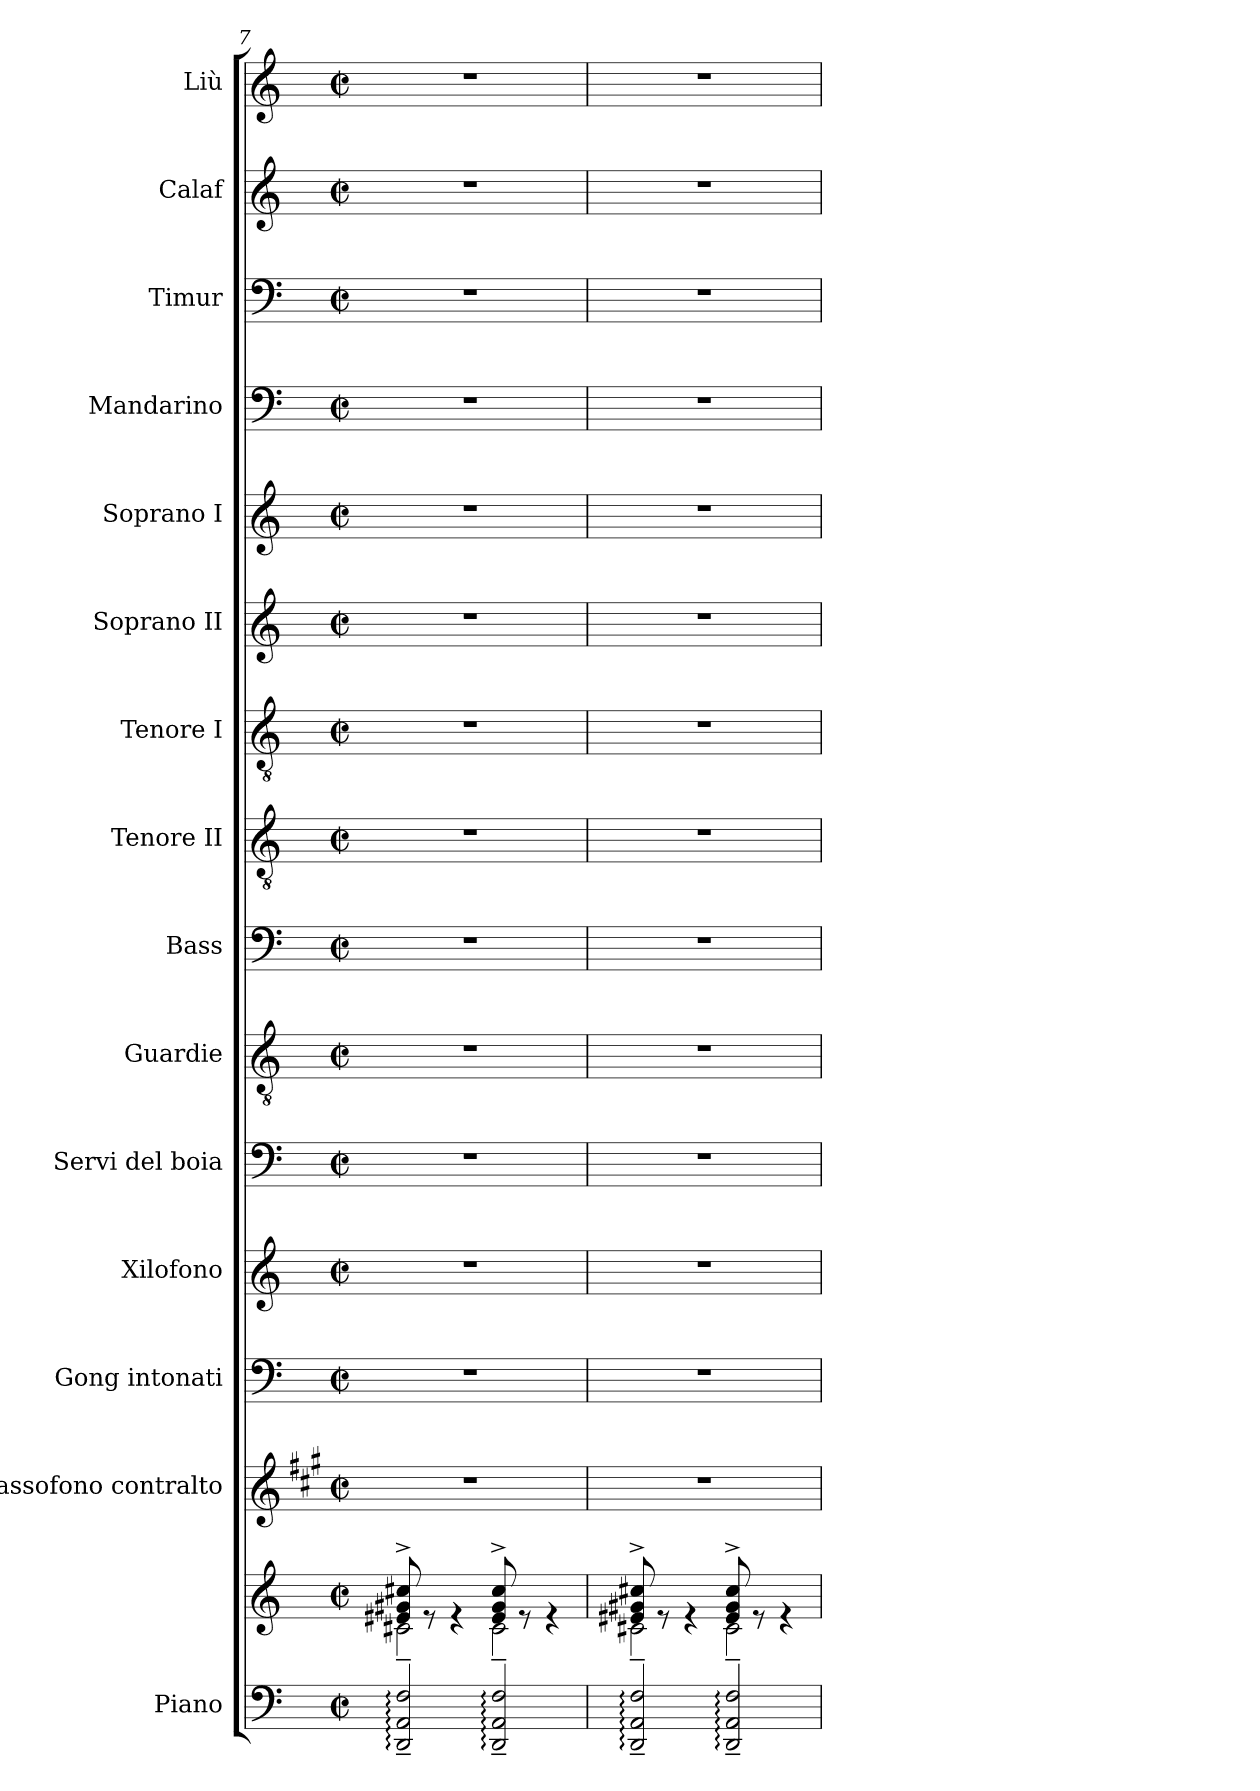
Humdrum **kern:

**kern	**kern	**kern	**kern	**kern	**kern	**kern	**kern	**kern	**kern	**kern	**kern	**kern	**kern	**kern	**kern
*part15	*part15	*part14	*part13	*part12	*part11	*part10	*part9	*part8	*part7	*part6	*part5	*part4	*part3	*part2	*part1
*staff16	*staff15	*staff14	*staff13	*staff12	*staff11	*staff10	*staff9	*staff8	*staff7	*staff6	*staff5	*staff4	*staff3	*staff2	*staff1
*I"Piano	*	*I"Sassofono contralto	*I"Gong intonati	*I"Xilofono	*I"Servi del boia	*I"Guardie	*I"Bass	*I"Tenore II	*I"Tenore I	*I"Soprano II	*I"Soprano I	*I"Mandarino	*I"Timur	*I"Calaf	*I"Liù
*I'Pno.	*	*	*I'Gong int.	*I'Xil.	*I'Ser.B.	*I'G.	*I'B.	*I'T. II	*I'T. I	*I'S. II	*I'S. I	*I'M.	*I'T.	*I'C.	*I'L.
!!LO:LB:g=z
*clefF4	*clefG2	*clefG2	*clefF4	*clefG2	*clefF4	*clefGv2	*clefF4	*clefGv2	*clefGv2	*clefG2	*clefG2	*clefF4	*clefF4	*clefG2	*clefG2
*	*	*ITrd5c9	*	*ITrd-7c-12	*	*	*	*	*	*	*	*	*	*	*
*k[]	*k[]	*k[]	*k[]	*k[]	*k[]	*k[]	*k[]	*k[]	*k[]	*k[]	*k[]	*k[]	*k[]	*k[]	*k[]
*M2/2	*M2/2	*M2/2	*M2/2	*M2/2	*M2/2	*M2/2	*M2/2	*M2/2	*M2/2	*M2/2	*M2/2	*M2/2	*M2/2	*M2/2	*M2/2
*met(c|)	*met(c|)	*met(c|)	*met(c|)	*met(c|)	*met(c|)	*met(c|)	*met(c|)	*met(c|)	*met(c|)	*met(c|)	*met(c|)	*met(c|)	*met(c|)	*met(c|)	*met(c|)
=7	=7	=7	=7	=7	=7	=7	=7	=7	=7	=7	=7	=7	=7	=7	=7
*	*^	*	*	*	*	*	*	*	*	*	*	*	*	*	*
2DD/:~ 2AA/:~ 2F/:~	8e#X/^ 8g#X/^ 8cc#X/^	2c#X~\	1r	1r	1r	1r	1r	1r	1r	1r	1r	1r	1r	1r	1r	1r
.	8re	.	.	.	.	.	.	.	.	.	.	.	.	.	.	.
.	4re	.	.	.	.	.	.	.	.	.	.	.	.	.	.	.
2DD/:~ 2AA/:~ 2F/:~	8e#/^ 8g#/^ 8cc#/^	2c#~\	.	.	.	.	.	.	.	.	.	.	.	.	.	.
.	8re	.	.	.	.	.	.	.	.	.	.	.	.	.	.	.
.	4re	.	.	.	.	.	.	.	.	.	.	.	.	.	.	.
=8	=8	=8	=8	=8	=8	=8	=8	=8	=8	=8	=8	=8	=8	=8	=8	=8
2DD/:~ 2AA/:~ 2F/:~	8e#X/^ 8g#X/^ 8cc#X/^	2c#X~\	1r	1r	1r	1r	1r	1r	1r	1r	1r	1r	1r	1r	1r	1r
.	8re	.	.	.	.	.	.	.	.	.	.	.	.	.	.	.
.	4re	.	.	.	.	.	.	.	.	.	.	.	.	.	.	.
2DD/:~ 2AA/:~ 2F/:~	8e#/^ 8g#/^ 8cc#/^	2c#~\	.	.	.	.	.	.	.	.	.	.	.	.	.	.
.	8re	.	.	.	.	.	.	.	.	.	.	.	.	.	.	.
.	4re	.	.	.	.	.	.	.	.	.	.	.	.	.	.	.
*	*v	*v	*	*	*	*	*	*	*	*	*	*	*	*	*	*
=	=	=	=	=	=	=	=	=	=	=	=	=	=	=	=
*-	*-	*-	*-	*-	*-	*-	*-	*-	*-	*-	*-	*-	*-	*-	*-
